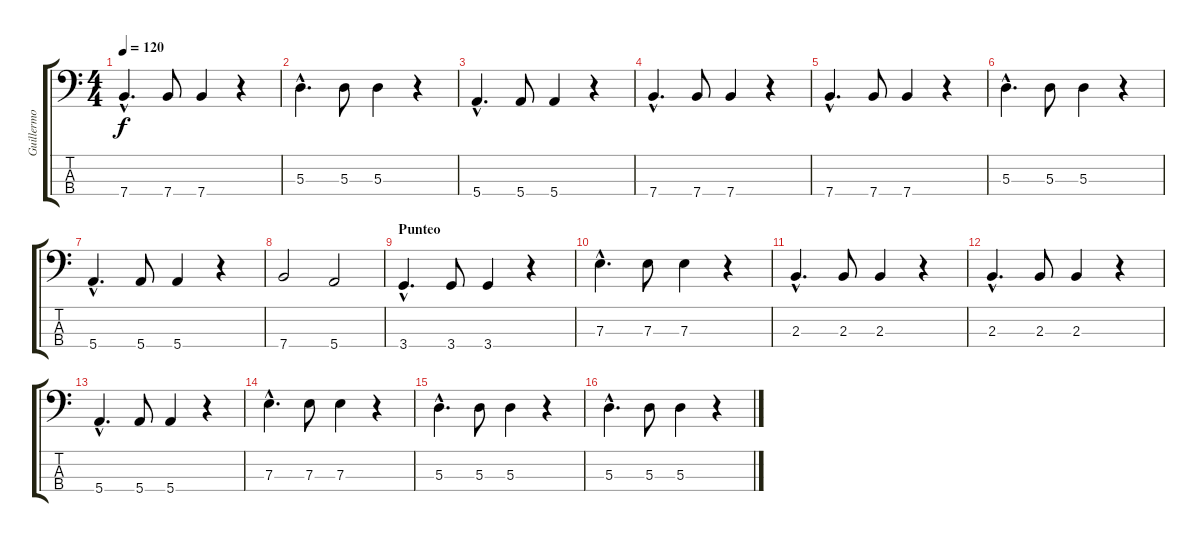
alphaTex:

\track ("Guillermo Sanchez" "Guillermo ") {instrument electricbassfinger}
\staff {score tabs}
\tuning (G2 D2 A1 E1) {hide}
\ts (4 4)
\tempo 120
\clef f4
\ks c
7.4{hac}.4{d dy f} 7.4.8 7.4.4 r.4 |
5.3{hac}.4{d} 5.3.8 5.3.4 r.4 |
5.4{hac}.4{d} 5.4.8 5.4.4 r.4 |
7.4{hac}.4{d} 7.4.8 7.4.4 r.4 |
7.4{hac}.4{d} 7.4.8 7.4.4 r.4 |
5.3{hac}.4{d} 5.3.8 5.3.4 r.4 |
5.4{hac}.4{d} 5.4.8 5.4.4 r.4 |
7.4.2 5.4.2 |
\section ("" "Punteo")
3.4{hac}.4{d} 3.4.8 3.4.4 r.4 |
7.3{hac}.4{d} 7.3.8 7.3.4 r.4 |
2.3{hac}.4{d} 2.3.8 2.3.4 r.4 |
2.3{hac}.4{d} 2.3.8 2.3.4 r.4 |
5.4{hac}.4{d} 5.4.8 5.4.4 r.4 |
7.3{hac}.4{d} 7.3.8 7.3.4 r.4 |
5.3{hac}.4{d} 5.3.8 5.3.4 r.4 |
5.3{hac}.4{d} 5.3.8 5.3.4 r.4
